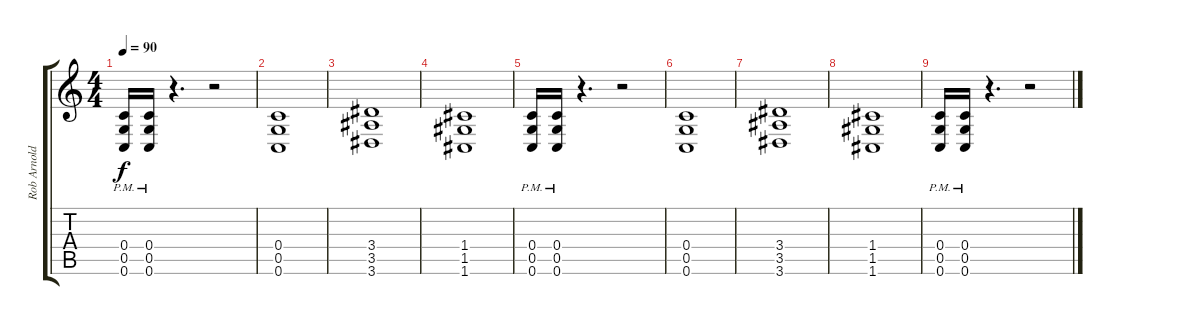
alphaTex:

\track ("Rob Arnold" "Rob Arnold") {instrument distortionguitar}
\staff {score tabs}
\tuning (D4 A3 F3 C3 G2 C2) {hide}
\ts (4 4)
\tempo 90
\clef g2
\ks c
(0.4{pm} 0.5{pm} 0.6{pm}).16{dy f} (0.4{pm} 0.5 0.6).16 r.4{d} r.2 |
(0.4 0.5 0.6).1 |
(3.4 3.5 3.6).1 |
(1.4 1.5 1.6).1 |
(0.4{pm} 0.5{pm} 0.6{pm}).16 (0.4{pm} 0.5 0.6).16 r.4{d} r.2 |
(0.4 0.5 0.6).1 |
(3.4 3.5 3.6).1 |
(1.4 1.5 1.6).1 |
(0.4{pm} 0.5{pm} 0.6{pm}).16 (0.4{pm} 0.5 0.6).16 r.4{d} r.2
